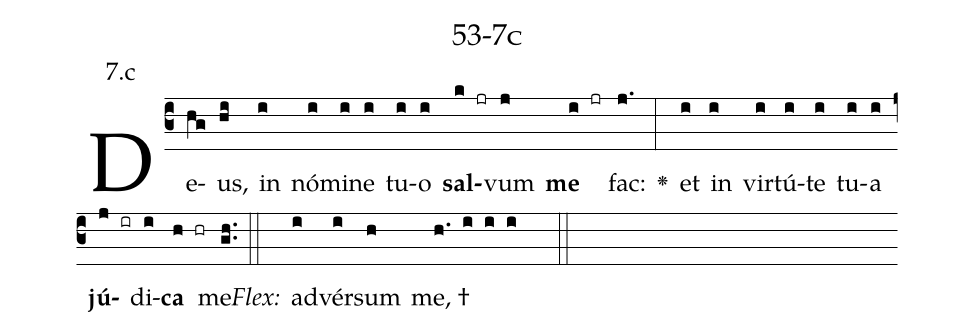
name: 53-7c;
annotation: 7.c;
%%
(c3)De(hg)us,(hi) in(i) nó(i)mi(i)ne(i) tu(i)o(i) <b>sal</b>(k jr)vum(j) <b>me</b>(i jr) fac:(j.) <v>\greheightstar</v>(:) et(i) in(i) vir(i)tú(i)te(i) tu(i)a(i) <b>jú</b>(j ir)di(i)<b>ca</b>(h hr) me.(gh..) (::)
<i>Flex:</i>()  ad(i)vér(i)sum(h) me, †(h. i i i  ::)

%E(i) u(i) o(j) u(i) a(h) e.(gh..) (::)
